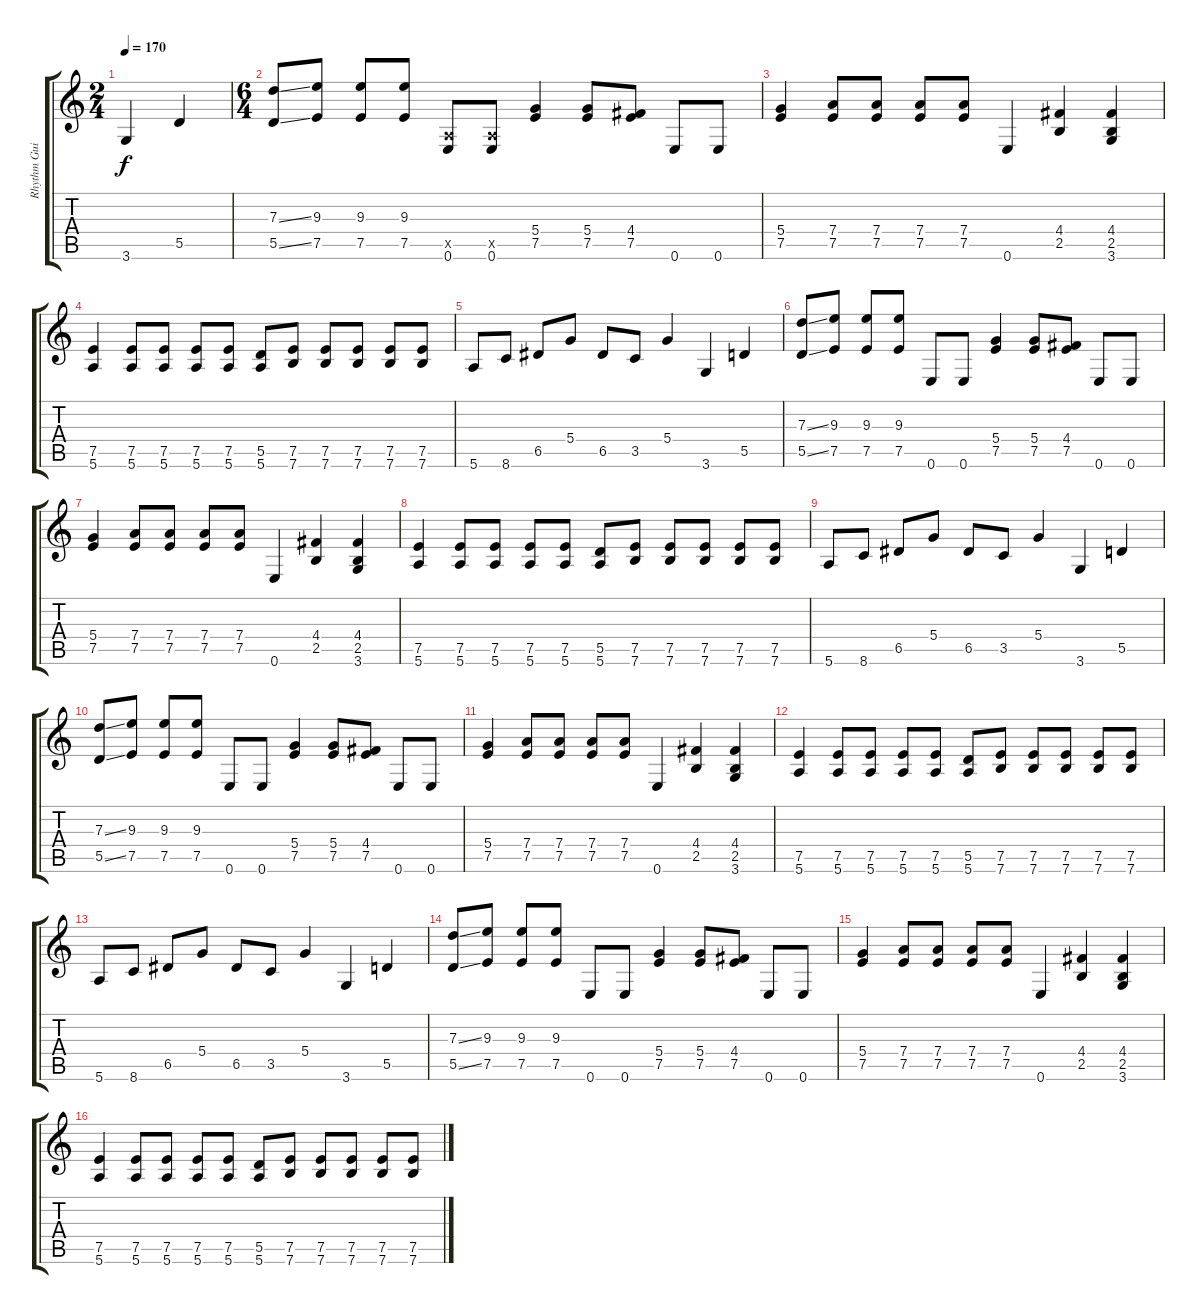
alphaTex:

\track ("Rhythm Guitar I" "Rhythm Gui") {instrument distortionguitar}
\staff {score tabs}
\tuning (E4 B3 G3 D3 A2 E2) {hide}
\ts (2 4)
\tempo 170
\clef g2
\ks c
3.6.4{dy f instrument distortionguitar} 5.5.4 |
\ts (6 4)
(7.3{ss} 5.5{ss}).8 (9.3 7.5).8 (9.3 7.5).8 (9.3 7.5).8 (0.5{x} 0.6).8 (0.5{x} 0.6).8 (5.4 7.5).4 (5.4 7.5).8 (4.4 7.5).8 0.6.8 0.6.8 |
(5.4 7.5).4 (7.4 7.5).8 (7.4 7.5).8 (7.4 7.5).8 (7.4 7.5).8 0.6.4 (4.4 2.5).4 (4.4 2.5 3.6).4 |
(7.5 5.6).4 (7.5 5.6).8 (7.5 5.6).8 (7.5 5.6).8 (7.5 5.6).8 (5.5 5.6).8 (7.5 7.6).8 (7.5 7.6).8 (7.5 7.6).8 (7.5 7.6).8 (7.5 7.6).8 |
5.6.8 8.6.8 6.5.8 5.4.8 6.5.8 3.5.8 5.4.4 3.6.4 5.5.4 |
(7.3{ss} 5.5{ss}).8 (9.3 7.5).8 (9.3 7.5).8 (9.3 7.5).8 0.6.8 0.6.8 (5.4 7.5).4 (5.4 7.5).8 (4.4 7.5).8 0.6.8 0.6.8 |
(5.4 7.5).4 (7.4 7.5).8 (7.4 7.5).8 (7.4 7.5).8 (7.4 7.5).8 0.6.4 (4.4 2.5).4 (4.4 2.5 3.6).4 |
(7.5 5.6).4 (7.5 5.6).8 (7.5 5.6).8 (7.5 5.6).8 (7.5 5.6).8 (5.5 5.6).8 (7.5 7.6).8 (7.5 7.6).8 (7.5 7.6).8 (7.5 7.6).8 (7.5 7.6).8 |
5.6.8 8.6.8 6.5.8 5.4.8 6.5.8 3.5.8 5.4.4 3.6.4 5.5.4 |
(7.3{ss} 5.5{ss}).8 (9.3 7.5).8 (9.3 7.5).8 (9.3 7.5).8 0.6.8 0.6.8 (5.4 7.5).4 (5.4 7.5).8 (4.4 7.5).8 0.6.8 0.6.8 |
(5.4 7.5).4 (7.4 7.5).8 (7.4 7.5).8 (7.4 7.5).8 (7.4 7.5).8 0.6.4 (4.4 2.5).4 (4.4 2.5 3.6).4 |
(7.5 5.6).4 (7.5 5.6).8 (7.5 5.6).8 (7.5 5.6).8 (7.5 5.6).8 (5.5 5.6).8 (7.5 7.6).8 (7.5 7.6).8 (7.5 7.6).8 (7.5 7.6).8 (7.5 7.6).8 |
5.6.8 8.6.8 6.5.8 5.4.8 6.5.8 3.5.8 5.4.4 3.6.4 5.5.4 |
(7.3{ss} 5.5{ss}).8 (9.3 7.5).8 (9.3 7.5).8 (9.3 7.5).8 0.6.8 0.6.8 (5.4 7.5).4 (5.4 7.5).8 (4.4 7.5).8 0.6.8 0.6.8 |
(5.4 7.5).4 (7.4 7.5).8 (7.4 7.5).8 (7.4 7.5).8 (7.4 7.5).8 0.6.4 (4.4 2.5).4 (4.4 2.5 3.6).4 |
(7.5 5.6).4 (7.5 5.6).8 (7.5 5.6).8 (7.5 5.6).8 (7.5 5.6).8 (5.5 5.6).8 (7.5 7.6).8 (7.5 7.6).8 (7.5 7.6).8 (7.5 7.6).8 (7.5 7.6).8
